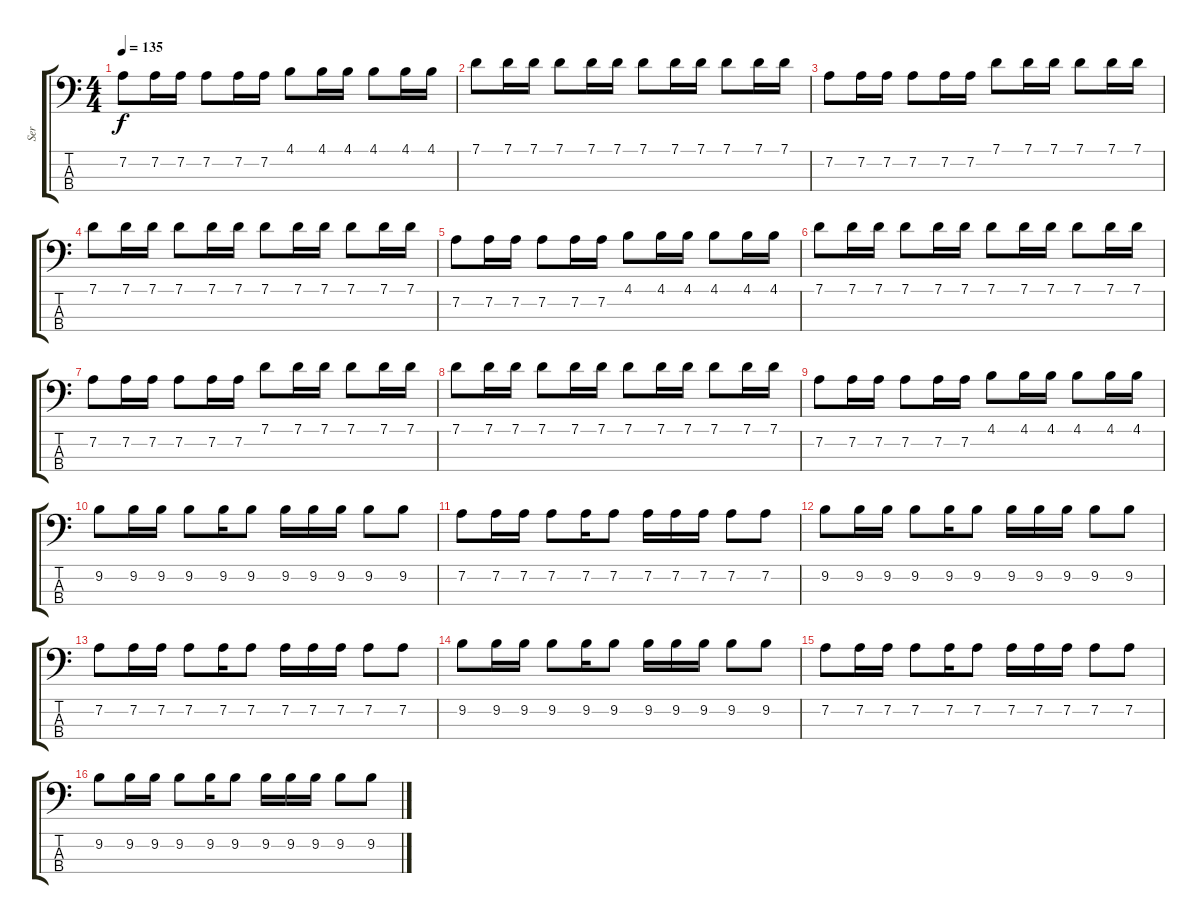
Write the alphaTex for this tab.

\track ("Ser" "Ser") {instrument synthbass2}
\staff {score tabs}
\tuning (G2 D2 A1 E1) {hide}
\ts (4 4)
\tempo 135
\clef f4
\ks c
7.2.8{dy f} 7.2.16 7.2.16 7.2.8 7.2.16 7.2.16 4.1.8 4.1.16 4.1.16 4.1.8 4.1.16 4.1.16 |
7.1.8 7.1.16 7.1.16 7.1.8 7.1.16 7.1.16 7.1.8 7.1.16 7.1.16 7.1.8 7.1.16 7.1.16 |
7.2.8 7.2.16 7.2.16 7.2.8 7.2.16 7.2.16 7.1.8 7.1.16 7.1.16 7.1.8 7.1.16 7.1.16 |
7.1.8 7.1.16 7.1.16 7.1.8 7.1.16 7.1.16 7.1.8 7.1.16 7.1.16 7.1.8 7.1.16 7.1.16 |
7.2.8 7.2.16 7.2.16 7.2.8 7.2.16 7.2.16 4.1.8 4.1.16 4.1.16 4.1.8 4.1.16 4.1.16 |
7.1.8 7.1.16 7.1.16 7.1.8 7.1.16 7.1.16 7.1.8 7.1.16 7.1.16 7.1.8 7.1.16 7.1.16 |
7.2.8 7.2.16 7.2.16 7.2.8 7.2.16 7.2.16 7.1.8 7.1.16 7.1.16 7.1.8 7.1.16 7.1.16 |
7.1.8 7.1.16 7.1.16 7.1.8 7.1.16 7.1.16 7.1.8 7.1.16 7.1.16 7.1.8 7.1.16 7.1.16 |
7.2.8 7.2.16 7.2.16 7.2.8 7.2.16 7.2.16 4.1.8 4.1.16 4.1.16 4.1.8 4.1.16 4.1.16 |
9.2.8 9.2.16 9.2.16 9.2.8 9.2.16 9.2.8 9.2.16 9.2.16 9.2.16 9.2.8 9.2.8 |
7.2.8 7.2.16 7.2.16 7.2.8 7.2.16 7.2.8 7.2.16 7.2.16 7.2.16 7.2.8 7.2.8 |
9.2.8 9.2.16 9.2.16 9.2.8 9.2.16 9.2.8 9.2.16 9.2.16 9.2.16 9.2.8 9.2.8 |
7.2.8 7.2.16 7.2.16 7.2.8 7.2.16 7.2.8 7.2.16 7.2.16 7.2.16 7.2.8 7.2.8 |
9.2.8 9.2.16 9.2.16 9.2.8 9.2.16 9.2.8 9.2.16 9.2.16 9.2.16 9.2.8 9.2.8 |
7.2.8 7.2.16 7.2.16 7.2.8 7.2.16 7.2.8 7.2.16 7.2.16 7.2.16 7.2.8 7.2.8 |
9.2.8 9.2.16 9.2.16 9.2.8 9.2.16 9.2.8 9.2.16 9.2.16 9.2.16 9.2.8 9.2.8
